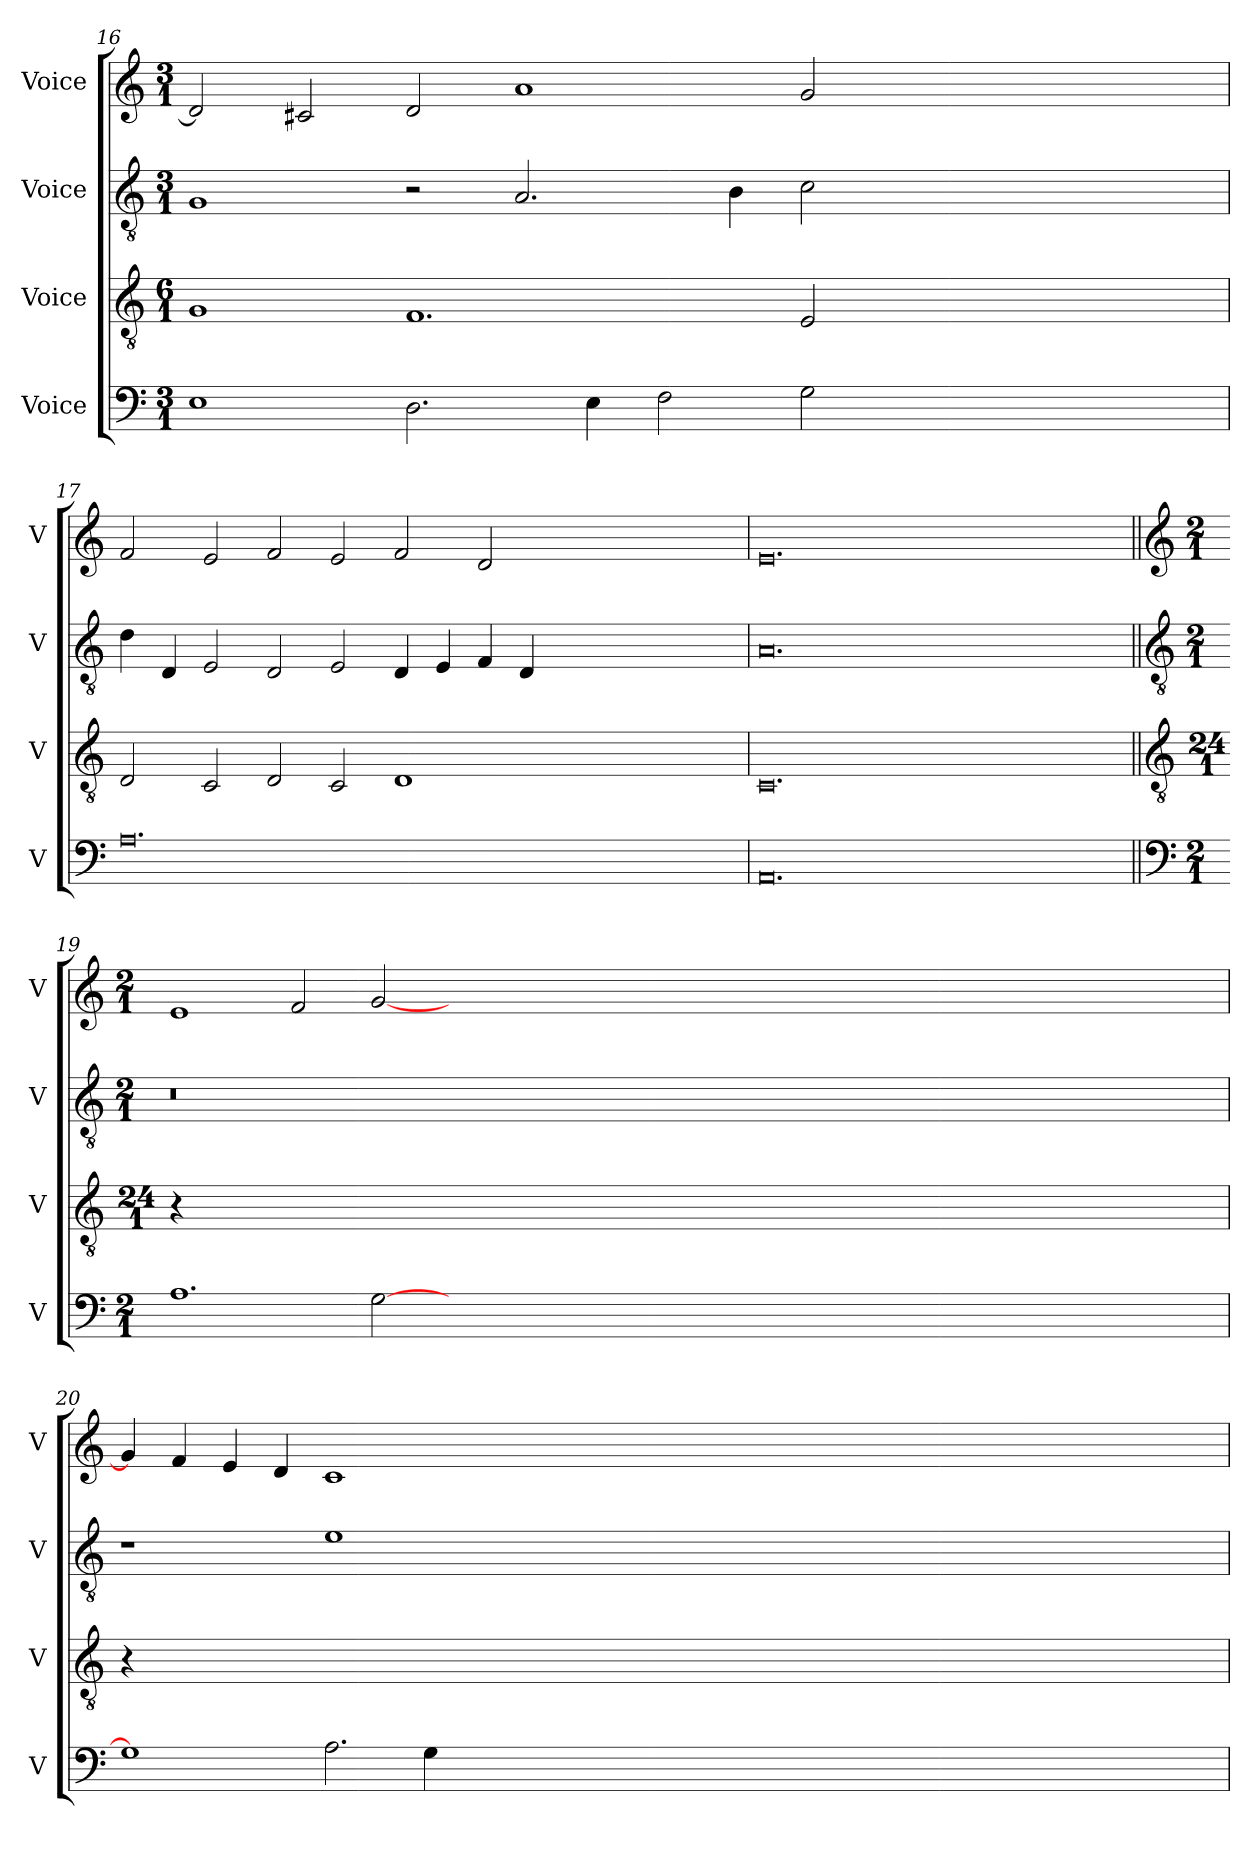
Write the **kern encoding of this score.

**kern	**kern	**kern	**kern
*part4	*part3	*part2	*part1
*staff4	*staff3	*staff2	*staff1
*I"Voice	*I"Voice	*I"Voice	*I"Voice
*I'V	*I'V	*I'V	*I'V
!!LO:LB:g=z
*clefF4	*clefGv2	*clefGv2	*clefG2
*k[]	*k[]	*k[]	*k[]
*M3/1	*M6/1	*M3/1	*M3/1
=16	=16	=16	=16
1E	1G	1G	2d/]
.	.	.	2c#X/
2.D\	1.F	2r	2d/
.	.	2.A/	1a
4E\	.	.	.
2F\	.	.	.
.	.	4B\	.
2G\	2E/	2c\	2g/
0.ryy	0.ryy	0.ryy	0.ryy
!!LO:LB:g=z
=17	=17	=17	=17
0.A	2D/	4d\	2f/
.	.	4D/	.
.	2C/	2E/	2e/
.	2D/	2D/	2f/
.	2C/	2E/	2e/
.	1D	4D/	2f/
.	.	4E/	.
.	.	4F/	2d/
.	.	4D/	.
0.ryy	0.ryy	0.ryy	0.ryy
=18	=18	=18	=18
0.AA	0.C	0.A	0.e
0.ryy	0.ryy	0.ryy	0.ryy
!!LO:LB:g=z
=19||	=19||	=19||	=19||
*clefF4	*clefGv2	*clefGv2	*clefG2
*M2/1	*M24/1	*M2/1	*M2/1
1.A	0000.r	0r	1e
.	.	.	2f/
[2G\	.	.	[2g/
1%22ryy	.	1%22ryy	1%22ryy
=20	=20	=20	=20
1G]	0000.r	1r	4g/]
.	.	.	4f/
.	.	.	4e/
.	.	.	4d/
2.A\	.	1e	1c
4G\	.	.	.
1%22ryy	.	1%22ryy	1%22ryy
=	=	=	=
*-	*-	*-	*-
